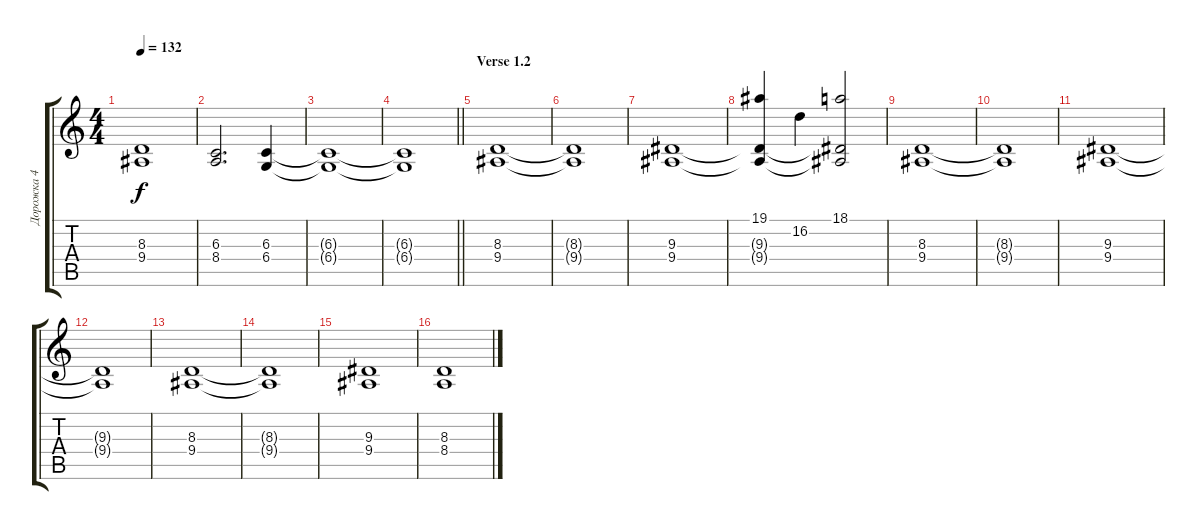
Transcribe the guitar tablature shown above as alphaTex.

\track ("Дорожка 4" "Дорожка 4") {instrument synthstrings2}
\staff {score tabs}
\tuning (Eb4 Bb3 Gb3 Db3 Ab2 Eb2) {hide}
\ts (4 4)
\tempo 132
\clef g2
\ks c
(8.3 9.4).1{dy f} |
(6.3 8.4).2{d} (6.3 6.4).4 |
(6.3{t} 6.4{t}).1 |
\barLineRight lightlight
(6.3{t} 6.4{t}).1 |
\section ("" "Verse 1.2")
(8.3 9.4).1 |
(8.3{t} 9.4{t}).1 |
(9.3 9.4).1 |
(19.1 9.3{t} 9.4{t}).4{instrument stringensemble1} 16.2.4 (18.1 9.3{t} 9.4{t}).2 |
(8.3 9.4).1{instrument synthstrings2} |
(8.3{t} 9.4{t}).1 |
(9.3 9.4).1 |
(9.3{t} 9.4{t}).1 |
(8.3 9.4).1 |
(8.3{t} 9.4{t}).1 |
(9.3 9.4).1 |
(8.3 8.4).1
